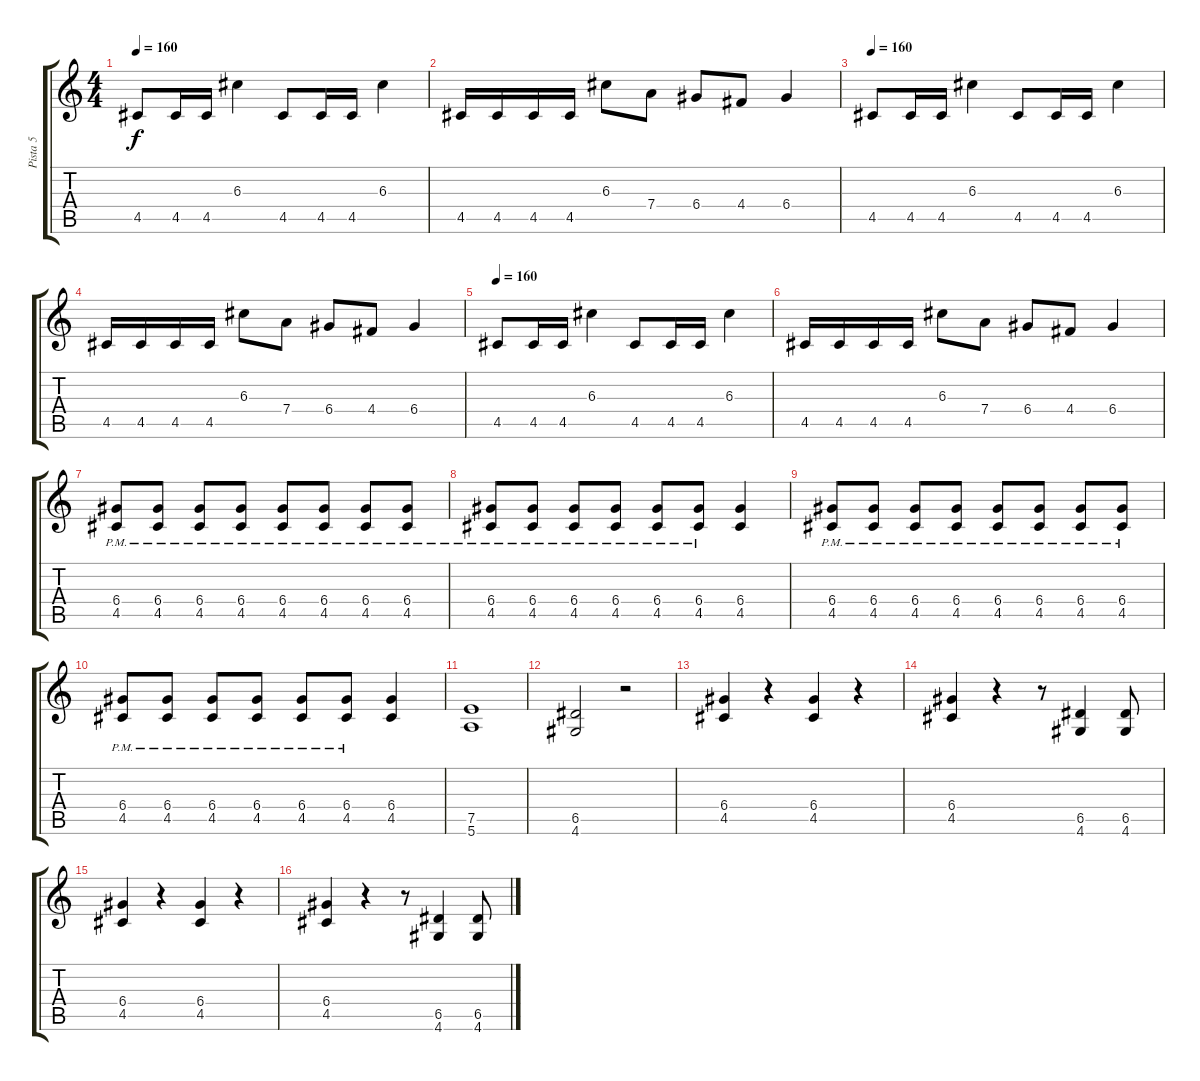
\track ("Pista 5" "Pista 5") {instrument distortionguitar}
\staff {score tabs}
\tuning (E4 B3 G3 D3 A2 E2) {hide}
\ts (4 4)
\tempo 160
\clef g2
\ks c
4.5.8{dy f} 4.5.16 4.5.16 6.3.4 4.5.8 4.5.16 4.5.16 6.3.4 |
4.5.16 4.5.16 4.5.16 4.5.16 6.3.8 7.4.8 6.4.8 4.4.8 6.4.4 |
\tempo 160
4.5.8 4.5.16 4.5.16 6.3.4 4.5.8 4.5.16 4.5.16 6.3.4 |
4.5.16 4.5.16 4.5.16 4.5.16 6.3.8 7.4.8 6.4.8 4.4.8 6.4.4 |
\tempo 160
4.5.8 4.5.16 4.5.16 6.3.4 4.5.8 4.5.16 4.5.16 6.3.4 |
4.5.16 4.5.16 4.5.16 4.5.16 6.3.8 7.4.8 6.4.8 4.4.8 6.4.4 |
(6.4{pm} 4.5{pm}).8 (6.4{pm} 4.5{pm}).8 (6.4{pm} 4.5{pm}).8 (6.4{pm} 4.5{pm}).8 (6.4{pm} 4.5{pm}).8 (6.4{pm} 4.5{pm}).8 (6.4{pm} 4.5{pm}).8 (6.4{pm} 4.5{pm}).8 |
(6.4{pm} 4.5{pm}).8 (6.4{pm} 4.5{pm}).8 (6.4{pm} 4.5{pm}).8 (6.4{pm} 4.5{pm}).8 (6.4{pm} 4.5{pm}).8 (6.4{pm} 4.5{pm}).8 (6.4 4.5).4 |
(6.4{pm} 4.5{pm}).8 (6.4{pm} 4.5{pm}).8 (6.4{pm} 4.5{pm}).8 (6.4{pm} 4.5{pm}).8 (6.4{pm} 4.5{pm}).8 (6.4{pm} 4.5{pm}).8 (6.4{pm} 4.5{pm}).8 (6.4{pm} 4.5{pm}).8 |
(6.4{pm} 4.5{pm}).8 (6.4{pm} 4.5{pm}).8 (6.4{pm} 4.5{pm}).8 (6.4{pm} 4.5{pm}).8 (6.4{pm} 4.5{pm}).8 (6.4{pm} 4.5{pm}).8 (6.4 4.5).4 |
(7.5 5.6).1 |
(6.5 4.6).2 r.2 |
(6.4 4.5).4 r.4 (6.4 4.5).4 r.4 |
(6.4 4.5).4 r.4 r.8 (6.5 4.6).4 (6.5 4.6).8 |
(6.4 4.5).4 r.4 (6.4 4.5).4 r.4 |
(6.4 4.5).4 r.4 r.8 (6.5 4.6).4 (6.5 4.6).8
